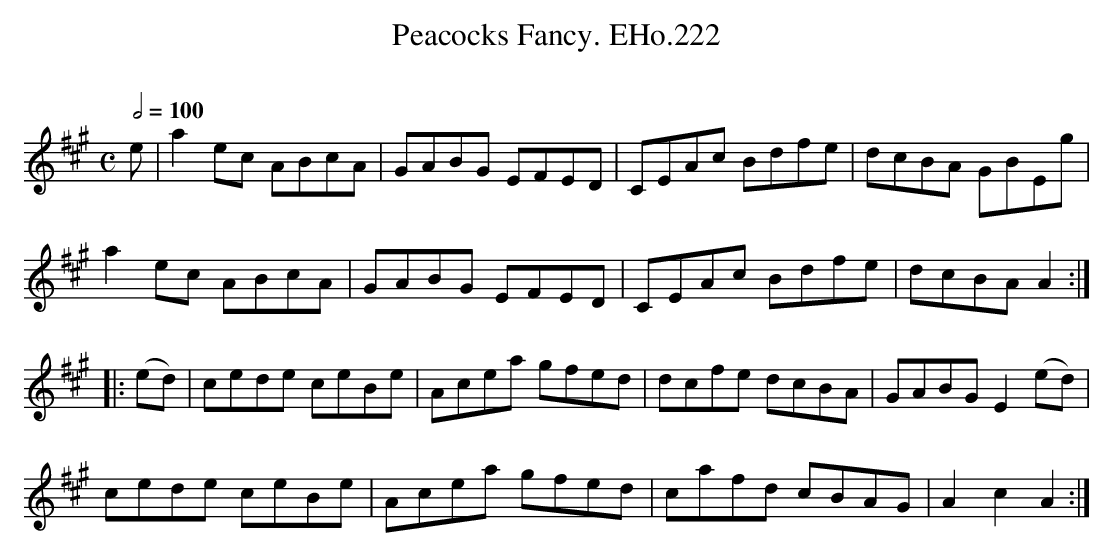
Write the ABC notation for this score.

X:1
T:Peacocks Fancy. EHo.222
M:C
L:1/8
Q:1/2=100
O:
K:A
e | a2ec ABcA | GABG EFED | CEAc Bdfe | dcBA GBEg |
a2ec ABcA | GABG EFED | CEAc Bdfe | dcBAA2 :|
|: (ed) | cede ceBe | Acea gfed | dcfe dcBA | GABG E2 (ed) |
cede ceBe | Acea gfed | cafd cBAG | A2c2A2 :|
